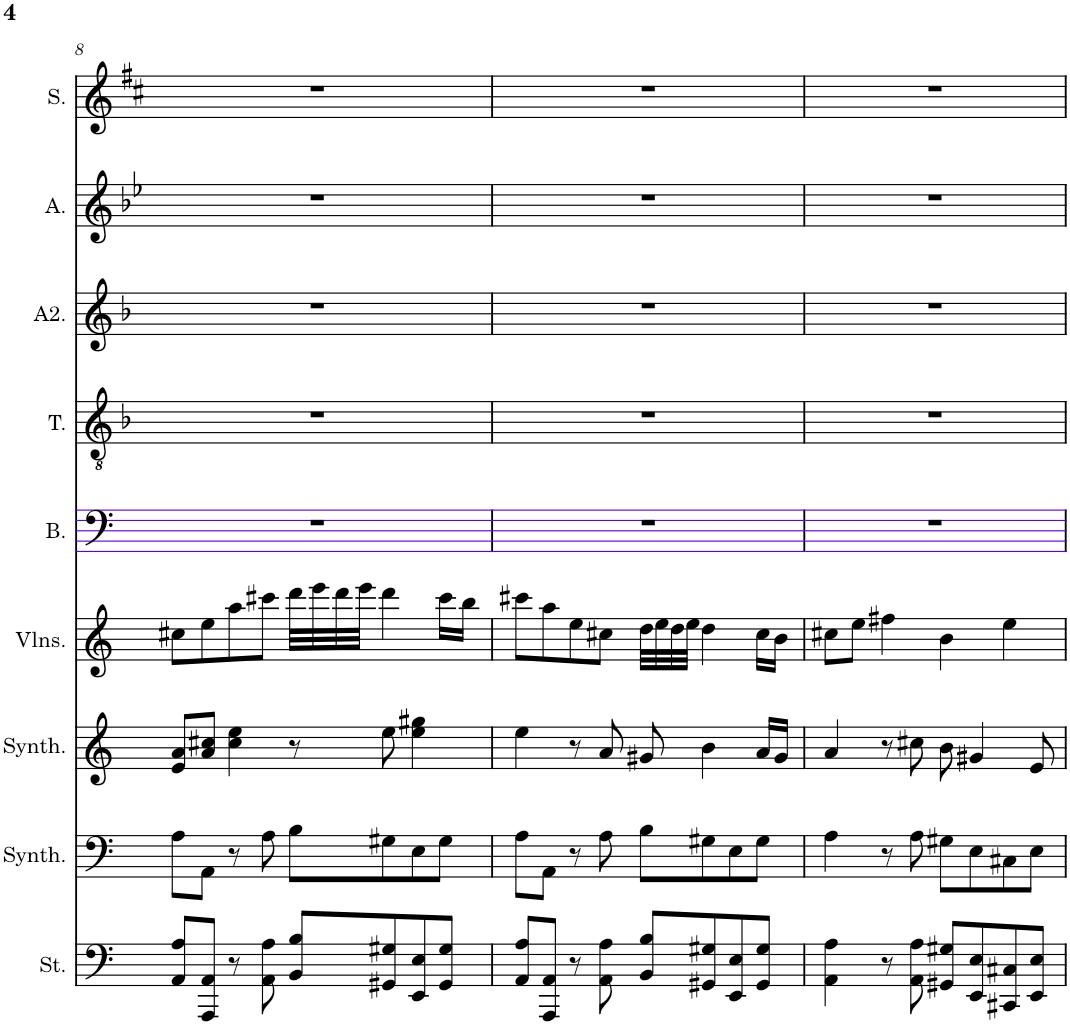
**kern	**kern	**kern	**kern	**kern	**kern	**kern	**kern	**kern
*part9	*part8	*part7	*part6	*part5	*part4	*part3	*part2	*part1
*staff9	*staff8	*staff7	*staff6	*staff5	*staff4	*staff3	*staff2	*staff1
*I"Cordes, D'Bass/Strings, etc	*I"Synthétiseur d'instruments à cordes, Synth strings, etc	*I"Synthétiseur d'instruments à cordes, Synth strings 2	*I"Violons, 1st violins	*I"Basse	*I"Ténor	*I"Alto 2	*I"Alto	*I"Soprano
*I'St.	*I'Synth.	*I'Synth.	*I'Vlns.	*I'B.	*I'T.	*I'A2.	*I'A.	*I'S.
!!LO:PB:g=z
*clefF4	*clefF4	*clefG2	*clefG2	*clefF4	*clefGv2	*clefG2	*clefG2	*clefG2
*k[]	*k[]	*k[]	*k[]	*k[]	*k[b-]	*k[b-]	*k[b-e-]	*k[f#c#]
*M4/4	*M4/4	*M4/4	*M4/4	*M4/4	*M4/4	*M4/4	*M4/4	*M4/4
=8	=8	=8	=8	=8	=8	=8	=8	=8
8AA/ 8A/L	8A\L	8e/ 8a/L	8cc#X\L	1r	1r	1r	1r	1r
8AAA/ 8AA/J	8AA\J	8a/ 8cc#X/J	8ee\	.	.	.	.	.
8r	8r	4cc#\ 4ee\	8aa\	.	.	.	.	.
8AA\ 8A\	8A\	.	8ccc#X\J	.	.	.	.	.
8BB/ 8B/L	8B\L	8r	32ddd\LLL	.	.	.	.	.
.	.	.	32eee\	.	.	.	.	.
.	.	.	32ddd\	.	.	.	.	.
.	.	.	32eee\JJJ	.	.	.	.	.
8GG#X/ 8G#X/	8G#X\	8ee\	4ddd\	.	.	.	.	.
8EE/ 8E/	8E\	4ee\ 4gg#X\	.	.	.	.	.	.
8GG#/ 8G#/J	8G#\J	.	16ccc#\LL	.	.	.	.	.
.	.	.	16bb\JJ	.	.	.	.	.
=9	=9	=9	=9	=9	=9	=9	=9	=9
8AA/ 8A/L	8A\L	4ee\	8ccc#X\L	1r	1r	1r	1r	1r
8AAA/ 8AA/J	8AA\J	.	8aa\	.	.	.	.	.
8r	8r	8r	8ee\	.	.	.	.	.
8AA\ 8A\	8A\	8a/	8cc#X\J	.	.	.	.	.
8BB/ 8B/L	8B\L	8g#X/	32dd\LLL	.	.	.	.	.
.	.	.	32ee\	.	.	.	.	.
.	.	.	32dd\	.	.	.	.	.
.	.	.	32ee\JJJ	.	.	.	.	.
8GG#X/ 8G#X/	8G#X\	4b\	4dd\	.	.	.	.	.
8EE/ 8E/	8E\	.	.	.	.	.	.	.
8GG#/ 8G#/J	8G#\J	16a/LL	16cc#\LL	.	.	.	.	.
.	.	16g#/JJ	16b\JJ	.	.	.	.	.
=10	=10	=10	=10	=10	=10	=10	=10	=10
4AA\ 4A\	4A\	4a/	8cc#X\L	1r	1r	1r	1r	1r
.	.	.	8ee\J	.	.	.	.	.
8r	8r	8r	4ff#X\	.	.	.	.	.
8AA\ 8A\	8A\	8cc#X\	.	.	.	.	.	.
8GG#X/ 8G#X/L	8G#X\L	8b\	4b\	.	.	.	.	.
8EE/ 8E/	8E\	4g#X/	.	.	.	.	.	.
8CC#X/ 8C#X/	8C#X\	.	4ee\	.	.	.	.	.
8EE/ 8E/J	8E\J	8e/	.	.	.	.	.	.
=	=	=	=	=	=	=	=	=
*-	*-	*-	*-	*-	*-	*-	*-	*-
